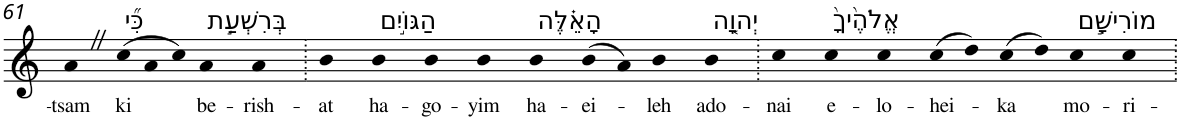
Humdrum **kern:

**kern	**text
*part1	*part1
*staff1	*staff1
*I"Piano	*
*I'Pno	*
!!LO:PB:g=z
*clefG2	*
*k[]	*
=61	=61
!	!LO:LY:b
4aZ	-tsam
!LO:TX:a:t=כִּ֞י	!
!	!LO:LY:b
(12cc	ki
12a	.
12cc)	.
!LO:TX:a:t=בְּרִשְׁעַ֣ת	!
!	!LO:LY:b
4a	be-
!	!LO:LY:b
4a	-rish-
=62.	=62.
!	!LO:LY:b
4b	-at
!LO:TX:a:t=הַגּוֹיִ֣ם	!
!	!LO:LY:b
4b	ha-
!	!LO:LY:b
4b	-go-
!	!LO:LY:b
4b	-yim
!LO:TX:a:t=הָאֵ֗לֶּה	!
!	!LO:LY:b
4b	ha-
!	!LO:LY:b
(8b	-ei-
8a)	.
!	!LO:LY:b
4b	-leh
!LO:TX:a:t=יְהוָ֤ה	!
!	!LO:LY:b
4b	ado-
=63.	=63.
!	!LO:LY:b
4cc	-nai
!LO:TX:a:t=אֱלֹהֶ֙יךָ֙	!
!	!LO:LY:b
4cc	e-
!	!LO:LY:b
4cc	-lo-
!	!LO:LY:b
(8cc	-hei-
8dd)	.
!	!LO:LY:b
(8cc	-ka
8dd)	.
!LO:TX:a:t=מוֹרִישָׁ֣ם	!
!	!LO:LY:b
4cc	mo-
!	!LO:LY:b
4cc	-ri-
=.	=.
*-	*-
